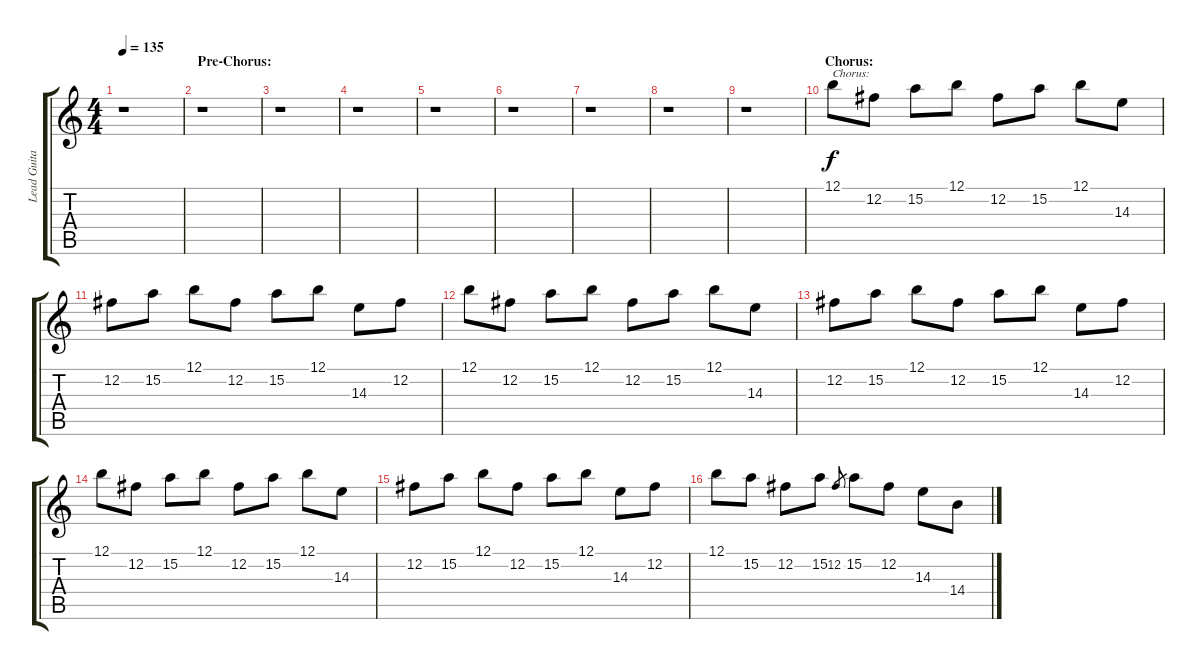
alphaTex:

\track ("Lead Guitar (Solo 1)" "Lead Guita") {instrument overdrivenguitar}
\staff {score tabs}
\tuning (B3 Gb3 D3 A2 E2 B1) {hide}
\ts (4 4)
\tempo 135
\clef g2
\ks c
r.1{dy f} |
\section ("" "Pre-Chorus:")
r.1 |
r.1 |
r.1 |
r.1 |
r.1 |
r.1 |
r.1 |
r.1 |
\section ("" "Chorus:")
12.1.8{txt "Chorus:"} 12.2.8 15.2.8 12.1.8 12.2.8 15.2.8 12.1.8 14.3.8 |
12.2.8 15.2.8 12.1.8 12.2.8 15.2.8 12.1.8 14.3.8 12.2.8 |
12.1.8 12.2.8 15.2.8 12.1.8 12.2.8 15.2.8 12.1.8 14.3.8 |
12.2.8 15.2.8 12.1.8 12.2.8 15.2.8 12.1.8 14.3.8 12.2.8 |
12.1.8 12.2.8 15.2.8 12.1.8 12.2.8 15.2.8 12.1.8 14.3.8 |
12.2.8 15.2.8 12.1.8 12.2.8 15.2.8 12.1.8 14.3.8 12.2.8 |
12.1.8 15.2.8 12.2.8 15.2.8 12.2.8{gr} 15.2.8 12.2.8 14.3.8 14.4.8
